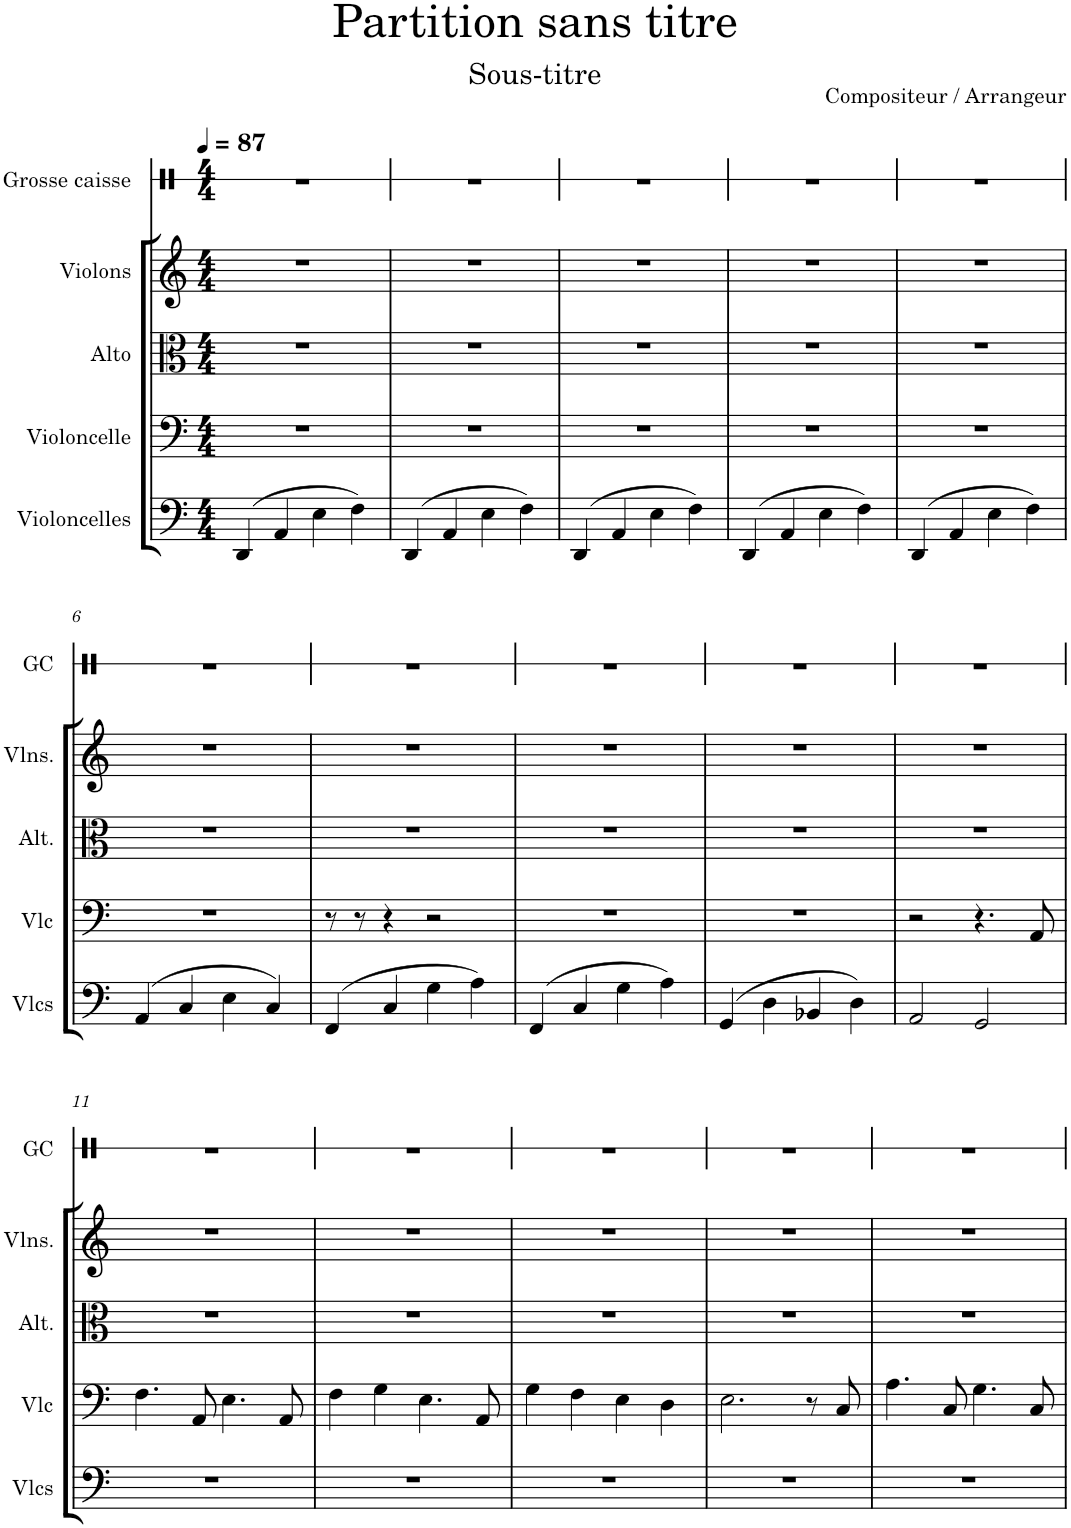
**kern	**kern	**kern	**kern	**kern
*part5	*part4	*part3	*part2	*part1
*staff5	*staff4	*staff3	*staff2	*staff1
*I"Violoncelles	*I"Violoncelle	*I"Alto	*I"Violons	*I"Grosse caisse
*I'Vlcs	*I'Vlc	*I'Alt.	*I'Vlns.	*I'GC
*	*	*	*	*stria1
*clefF4	*clefF4	*clefC3	*clefG2	*clefX
*k[]	*k[]	*k[]	*k[]	*k[]
*M4/4	*M4/4	*M4/4	*M4/4	*M4/4
*MM87	*MM87	*MM87	*MM87	*MM87
=1	=1	=1	=1	=1
(4DD/	1r	1r	1r	1r
4AA/	.	.	.	.
4E\	.	.	.	.
4F\)	.	.	.	.
=2	=2	=2	=2	=2
(4DD/	1r	1r	1r	1r
4AA/	.	.	.	.
4E\	.	.	.	.
4F\)	.	.	.	.
=3	=3	=3	=3	=3
(4DD/	1r	1r	1r	1r
4AA/	.	.	.	.
4E\	.	.	.	.
4F\)	.	.	.	.
=4	=4	=4	=4	=4
(4DD/	1r	1r	1r	1r
4AA/	.	.	.	.
4E\	.	.	.	.
4F\)	.	.	.	.
=5	=5	=5	=5	=5
(4DD/	1r	1r	1r	1r
4AA/	.	.	.	.
4E\	.	.	.	.
4F\)	.	.	.	.
!!LO:LB:g=z
=6	=6	=6	=6	=6
(4AA/	1r	1r	1r	1r
4C/	.	.	.	.
4E\	.	.	.	.
4C/)	.	.	.	.
=7	=7	=7	=7	=7
(4FF/	8r	1r	1r	1r
.	8r	.	.	.
4C/	4r	.	.	.
4G\	2r	.	.	.
4A\)	.	.	.	.
=8	=8	=8	=8	=8
(4FF/	1r	1r	1r	1r
4C/	.	.	.	.
4G\	.	.	.	.
4A\)	.	.	.	.
=9	=9	=9	=9	=9
(4GG/	1r	1r	1r	1r
4D\	.	.	.	.
4BB-X/	.	.	.	.
4D\)	.	.	.	.
=10	=10	=10	=10	=10
2AA/	2r	1r	1r	1r
2GG/	4.r	.	.	.
.	8AA/	.	.	.
!!LO:LB:g=z
=11	=11	=11	=11	=11
1r	4.F\	1r	1r	1r
.	8AA/	.	.	.
.	4.E\	.	.	.
.	8AA/	.	.	.
=12	=12	=12	=12	=12
1r	4F\	1r	1r	1r
.	4G\	.	.	.
.	4.E\	.	.	.
.	8AA/	.	.	.
=13	=13	=13	=13	=13
1r	4G\	1r	1r	1r
.	4F\	.	.	.
.	4E\	.	.	.
.	4D\	.	.	.
=14	=14	=14	=14	=14
1r	2.E\	1r	1r	1r
.	8r	.	.	.
.	8C/	.	.	.
=15	=15	=15	=15	=15
1r	4.A\	1r	1r	1r
.	8C/	.	.	.
.	4.G\	.	.	.
.	8C/	.	.	.
=	=	=	=	=
*-	*-	*-	*-	*-
